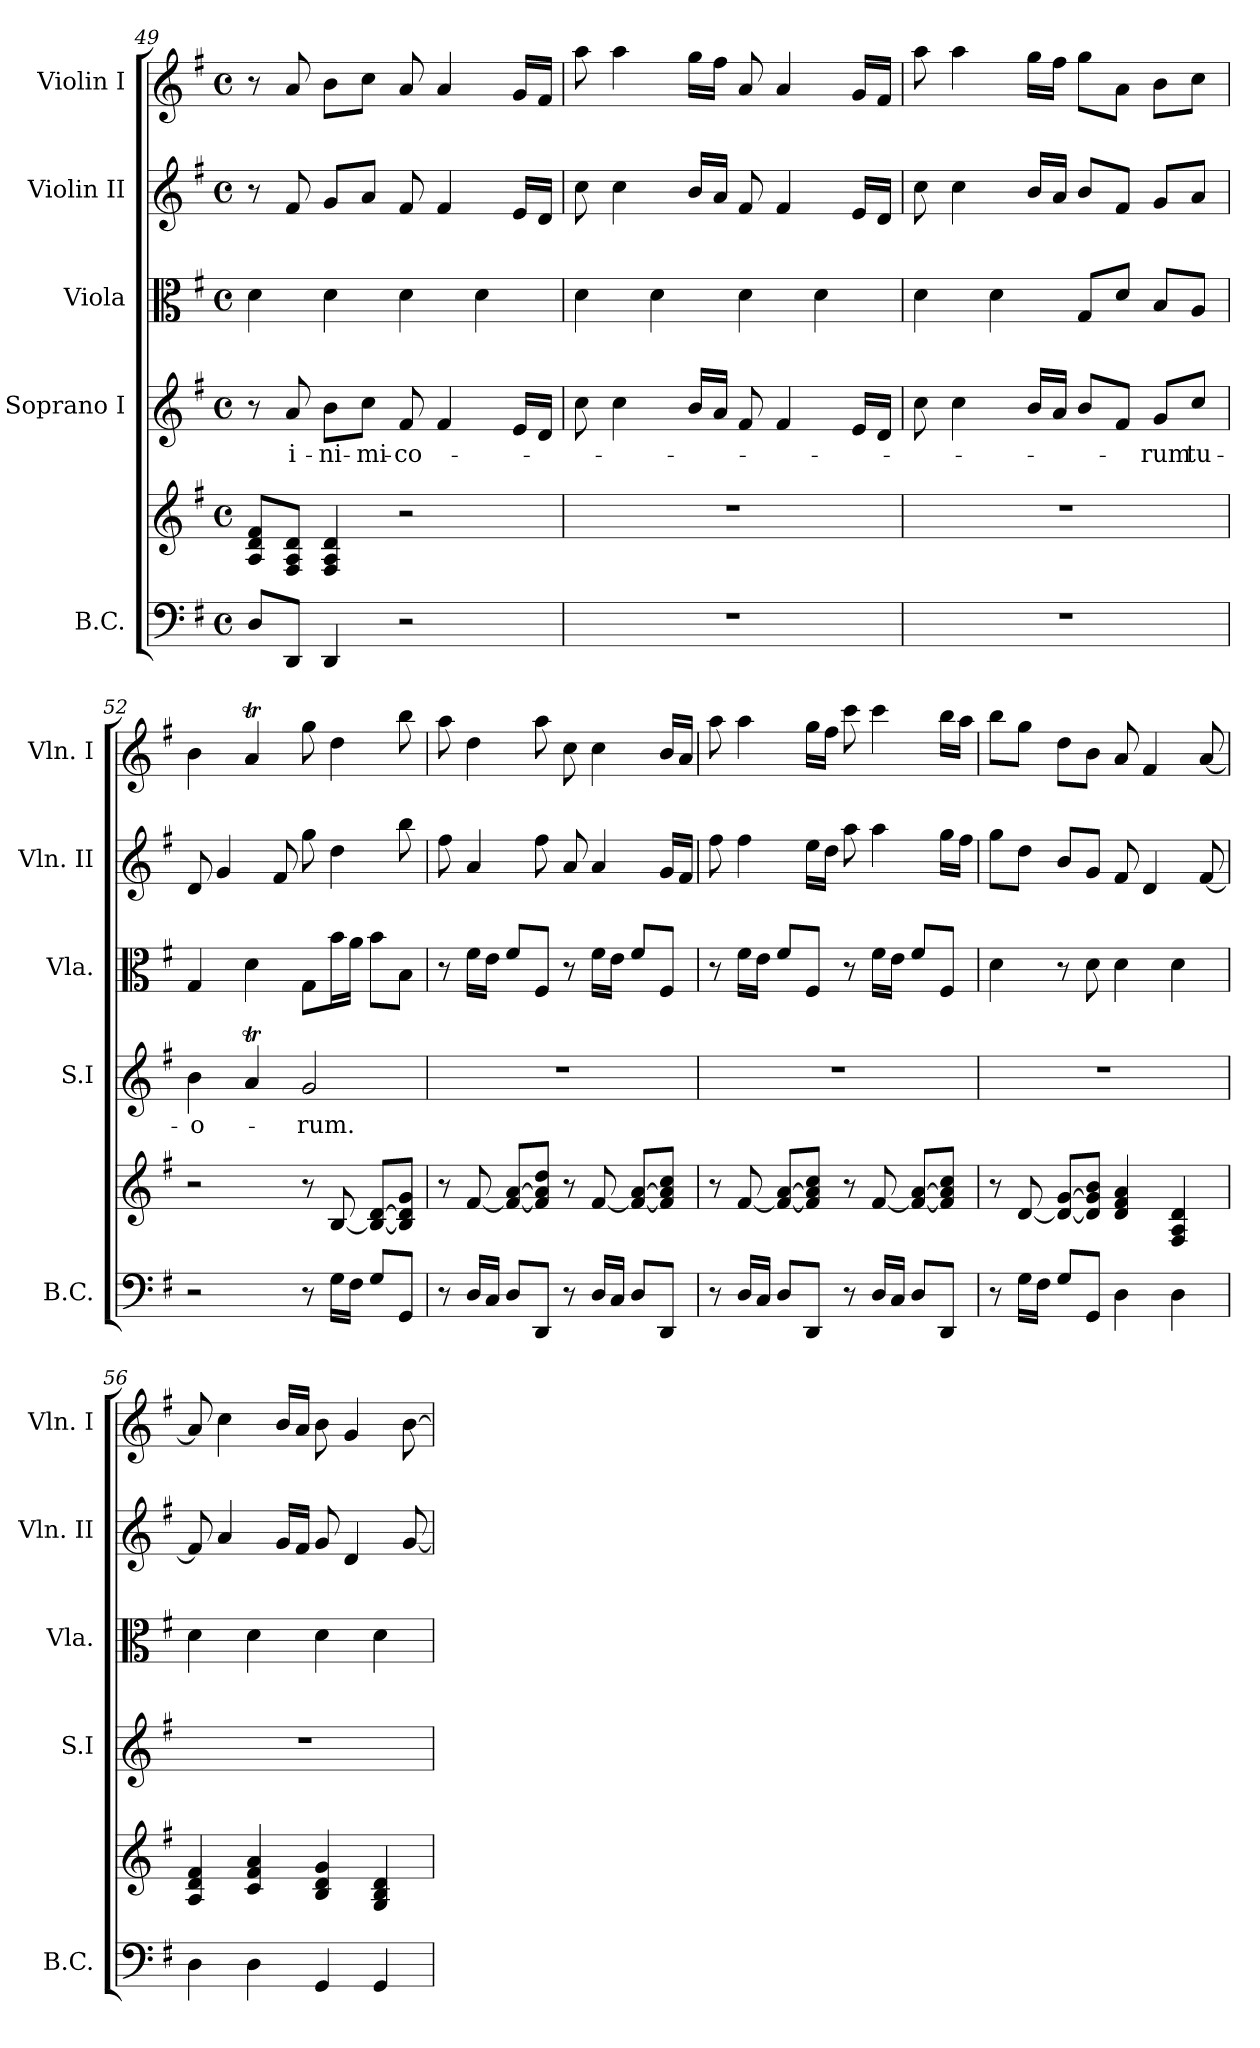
**kern	**kern	**kern	**text	**kern	**kern	**kern
*part5	*part5	*part4	*part4	*part3	*part2	*part1
*staff6	*staff5	*staff4	*staff4	*staff3	*staff2	*staff1
*I"B.C.	*	*I"Soprano I	*	*I"Viola	*I"Violin II	*I"Violin I
*I'B.C.	*	*I'S.I	*	*I'Vla.	*I'Vln. II	*I'Vln. I
*clefF4	*clefG2	*clefG2	*	*clefC3	*clefG2	*clefG2
*k[f#]	*k[f#]	*k[f#]	*	*k[f#]	*k[f#]	*k[f#]
*G:	*G:	*G:	*	*G:	*G:	*G:
*M4/4	*M4/4	*M4/4	*	*M4/4	*M4/4	*M4/4
*met(c)	*met(c)	*met(c)	*	*met(c)	*met(c)	*met(c)
=49	=49	=49	=49	=49	=49	=49
8D/L	8A/ 8d/ 8f#/L	8r	.	4d\	8r	8r
!	!	!	!LO:LY:b	!	!	!
8DD/J	8F#/ 8A/ 8d/J	8a/	i-	.	8f#/	8a/
!	!	!	!LO:LY:b	!	!	!
4DD/	4F#/ 4A/ 4d/	8b\L	-ni-	4d\	8g/L	8b\L
!	!	!	!LO:LY:b	!	!	!
.	.	8cc\J	-mi-	.	8a/J	8cc\J
!	!	!	!LO:LY:b	!	!	!
2r	2r	8f#/	-co-	4d\	8f#/	8a/
.	.	4f#/	.	.	4f#/	4a/
.	.	.	.	4d\	.	.
.	.	16e/LL	.	.	16e/LL	16g/LL
.	.	16d/JJ	.	.	16d/JJ	16f#/JJ
=50	=50	=50	=50	=50	=50	=50
1r	1r	8cc\	.	4d\	8cc\	8aa\
.	.	4cc\	.	.	4cc\	4aa\
.	.	.	.	4d\	.	.
.	.	16b/LL	.	.	16b/LL	16gg\LL
.	.	16a/JJ	.	.	16a/JJ	16ff#\JJ
.	.	8f#/	.	4d\	8f#/	8a/
.	.	4f#/	.	.	4f#/	4a/
.	.	.	.	4d\	.	.
.	.	16e/LL	.	.	16e/LL	16g/LL
.	.	16d/JJ	.	.	16d/JJ	16f#/JJ
=51	=51	=51	=51	=51	=51	=51
1r	1r	8cc\	.	4d\	8cc\	8aa\
.	.	4cc\	.	.	4cc\	4aa\
.	.	.	.	4d\	.	.
.	.	16b/LL	.	.	16b/LL	16gg\LL
.	.	16a/JJ	.	.	16a/JJ	16ff#\JJ
.	.	8b/L	.	8G/L	8b/L	8gg\L
.	.	8f#/J	.	8d/J	8f#/J	8a\J
!	!	!	!LO:LY:b	!	!	!
.	.	8g/L	-rum	8B/L	8g/L	8b\L
!	!	!	!LO:LY:b	!	!	!
.	.	8cc/J	tu-	8A/J	8a/J	8cc\J
!!LO:PB:g=z
=52	=52	=52	=52	=52	=52	=52
!	!	!	!LO:LY:b	!	!	!
2r	2r	4b\	-o-	4G/	8d/	4b\
.	.	.	.	.	4g/	.
.	.	4aT/	.	4d\	.	4aT/
.	.	.	.	.	8f#/	.
!	!	!	!LO:LY:b	!	!	!
8r	8r	2g/	-rum.	8G\L	8gg\	8gg\
16G\LL	[8B/	.	.	16b\L	4dd\	4dd\
16F#\JJ	.	.	.	16a\JJ	.	.
8G/L	8B/_ [8d/L	.	.	8b\L	.	.
8GG/J	8B/] 8d/] 8g/J	.	.	8B\J	8bb\	8bb\
=53	=53	=53	=53	=53	=53	=53
8r	8r	1r	.	8r	8ff#\	8aa\
16D/LL	[8f#/	.	.	16f#\LL	4a/	4dd\
16C/JJ	.	.	.	16e\JJ	.	.
8D/L	8f#/_ [8a/L	.	.	8f#/L	.	.
8DD/J	8f#/] 8a/] 8dd/J	.	.	8F#/J	8ff#\	8aa\
8r	8r	.	.	8r	8a/	8cc\
16D/LL	[8f#/	.	.	16f#\LL	4a/	4cc\
16C/JJ	.	.	.	16e\JJ	.	.
8D/L	8f#/_ [8a/L	.	.	8f#/L	.	.
8DD/J	8f#/] 8a/] 8cc/J	.	.	8F#/J	16g/LL	16b/LL
.	.	.	.	.	16f#/JJ	16a/JJ
=54	=54	=54	=54	=54	=54	=54
8r	8r	1r	.	8r	8ff#\	8aa\
16D/LL	[8f#/	.	.	16f#\LL	4ff#\	4aa\
16C/JJ	.	.	.	16e\JJ	.	.
8D/L	8f#/_ [8a/L	.	.	8f#/L	.	.
8DD/J	8f#/] 8a/] 8cc/J	.	.	8F#/J	16ee\LL	16gg\LL
.	.	.	.	.	16dd\JJ	16ff#\JJ
8r	8r	.	.	8r	8aa\	8ccc\
16D/LL	[8f#/	.	.	16f#\LL	4aa\	4ccc\
16C/JJ	.	.	.	16e\JJ	.	.
8D/L	8f#/_ [8a/L	.	.	8f#/L	.	.
8DD/J	8f#/] 8a/] 8cc/J	.	.	8F#/J	16gg\LL	16bb\LL
.	.	.	.	.	16ff#\JJ	16aa\JJ
=55	=55	=55	=55	=55	=55	=55
8r	8r	1r	.	4d\	8gg\L	8bb\L
16G\LL	[8d/	.	.	.	8dd\J	8gg\J
16F#\JJ	.	.	.	.	.	.
8G/L	8d/_ [8g/L	.	.	8r	8b/L	8dd\L
8GG/J	8d/] 8g/] 8b/J	.	.	8d\	8g/J	8b\J
4D\	4d/ 4f#/ 4a/	.	.	4d\	8f#/	8a/
.	.	.	.	.	4d/	4f#/
4D\	4F#/ 4A/ 4d/	.	.	4d\	.	.
.	.	.	.	.	[8f#/	[8a/
!!LO:LB:g=z
=56	=56	=56	=56	=56	=56	=56
4D\	4A/ 4d/ 4f#/	1r	.	4d\	8f#/]	8a/]
.	.	.	.	.	4a/	4cc\
4D\	4c/ 4f#/ 4a/	.	.	4d\	.	.
.	.	.	.	.	16g/LL	16b/LL
.	.	.	.	.	16f#/JJ	16a/JJ
4GG/	4B/ 4d/ 4g/	.	.	4d\	8g/	8b\
.	.	.	.	.	4d/	4g/
4GG/	4G/ 4B/ 4d/	.	.	4d\	.	.
.	.	.	.	.	[8g/	[8b\
=	=	=	=	=	=	=
*-	*-	*-	*-	*-	*-	*-
